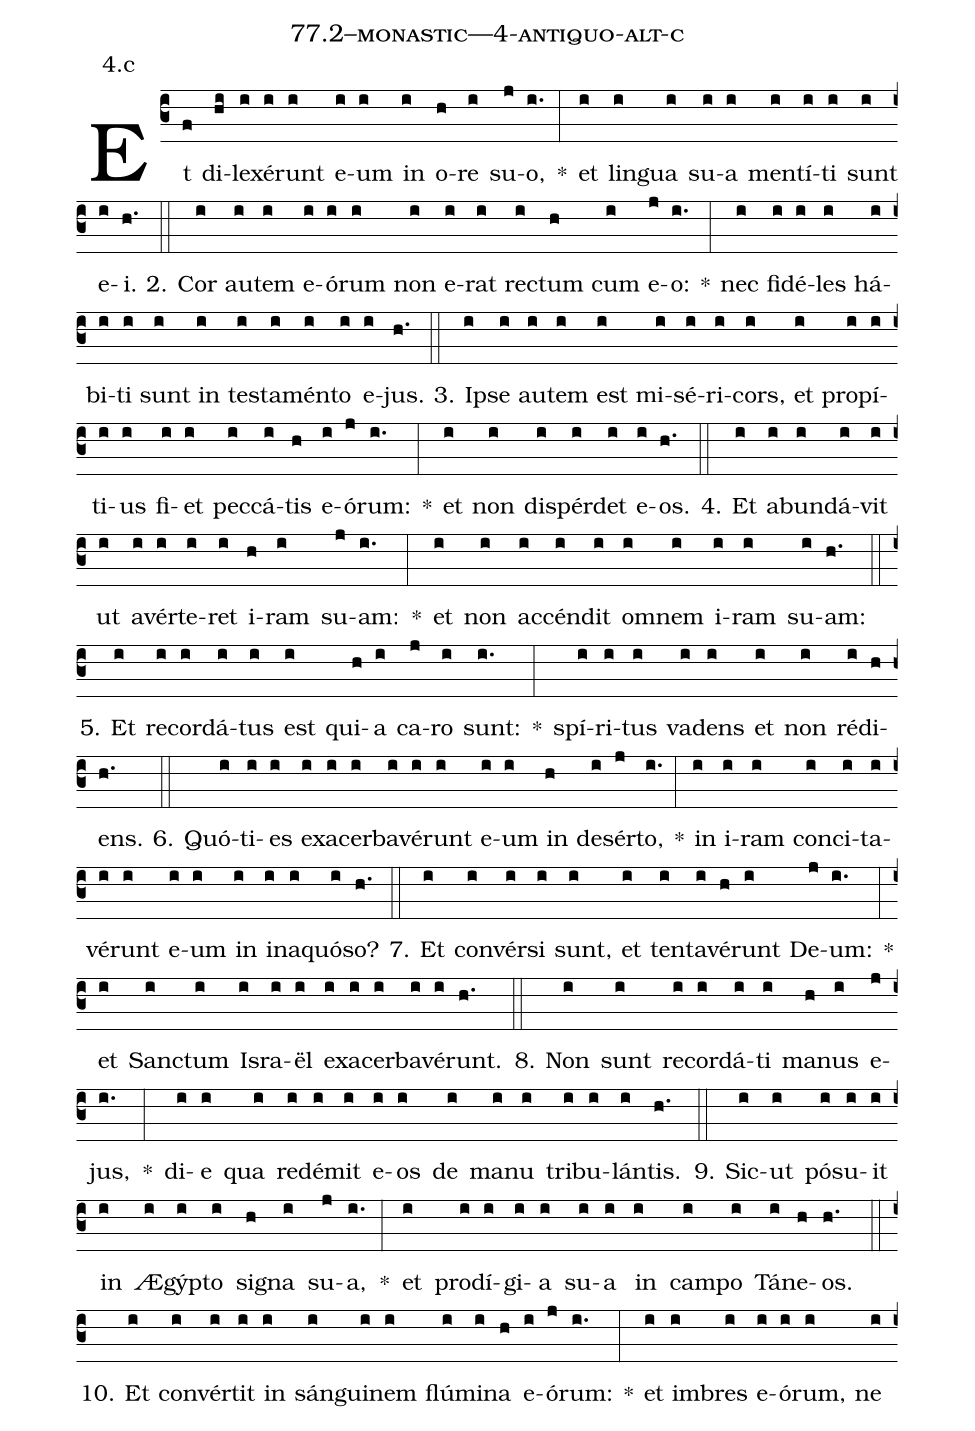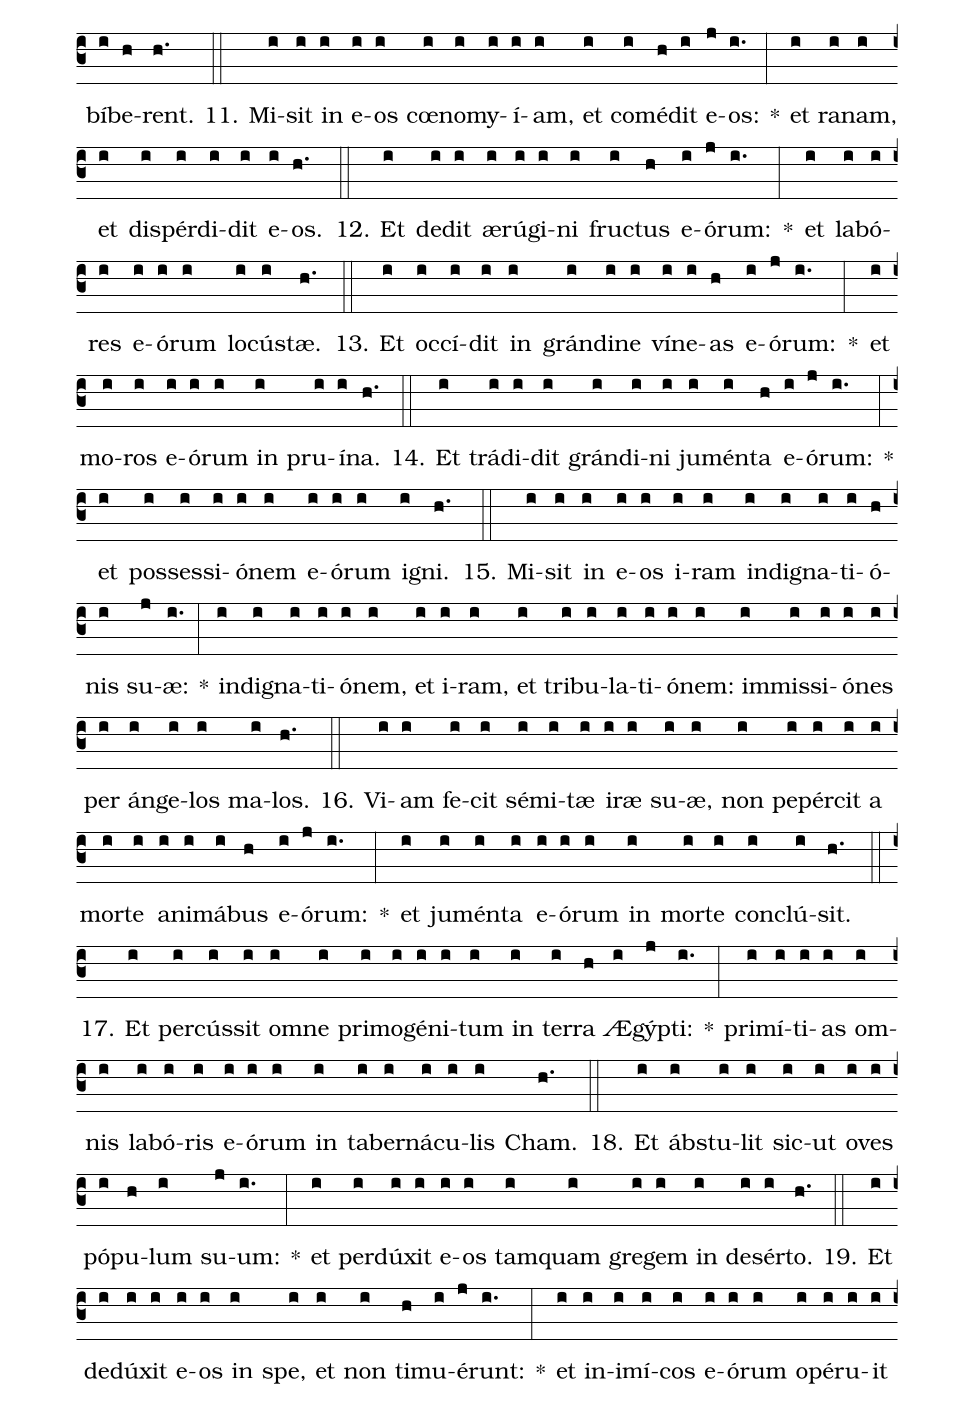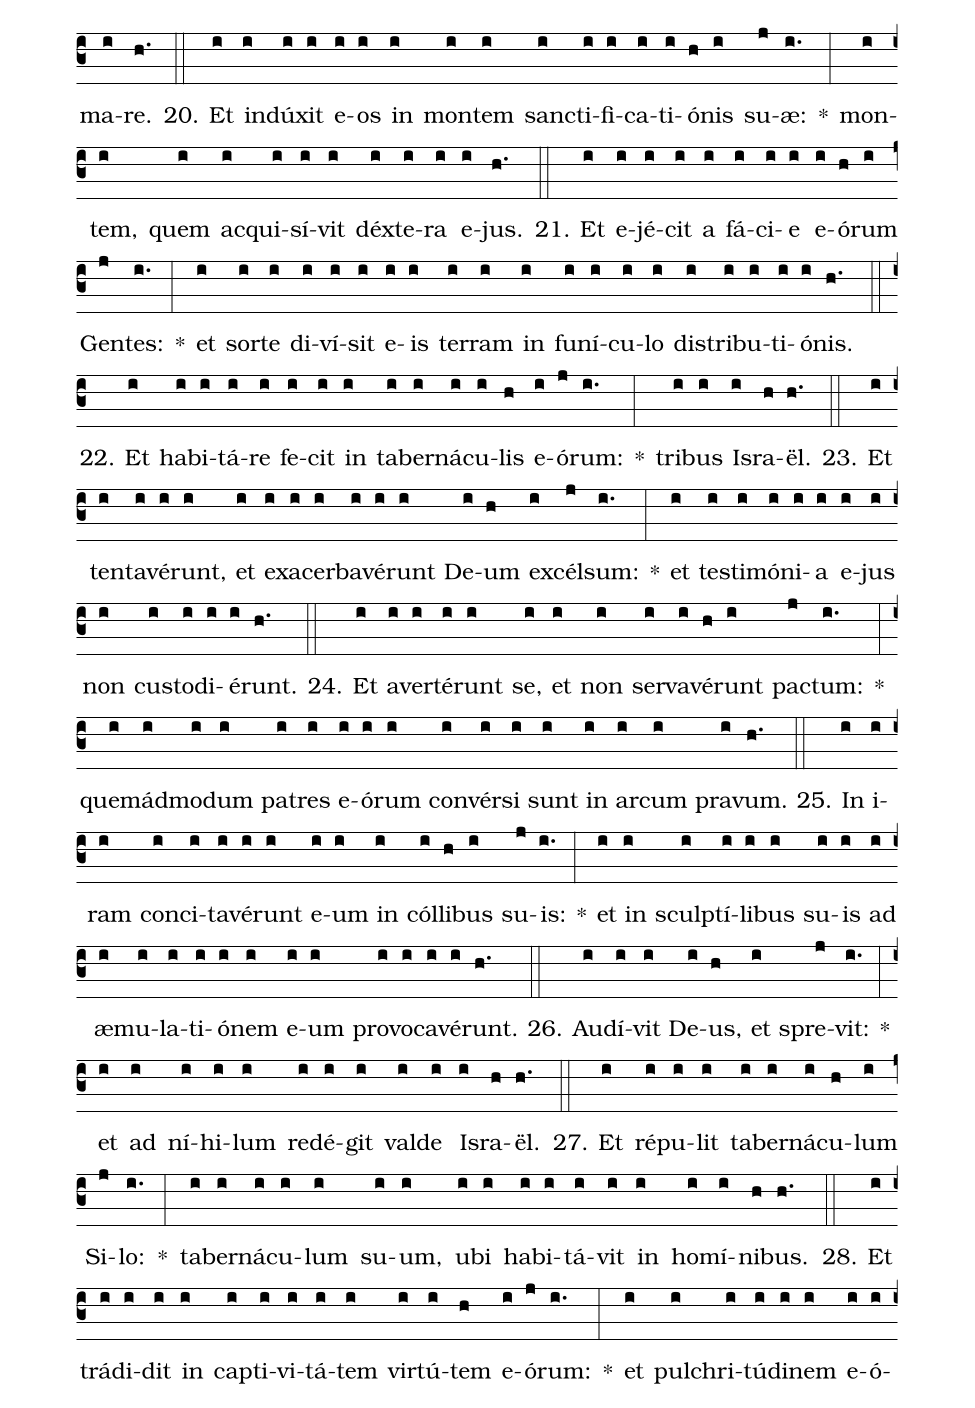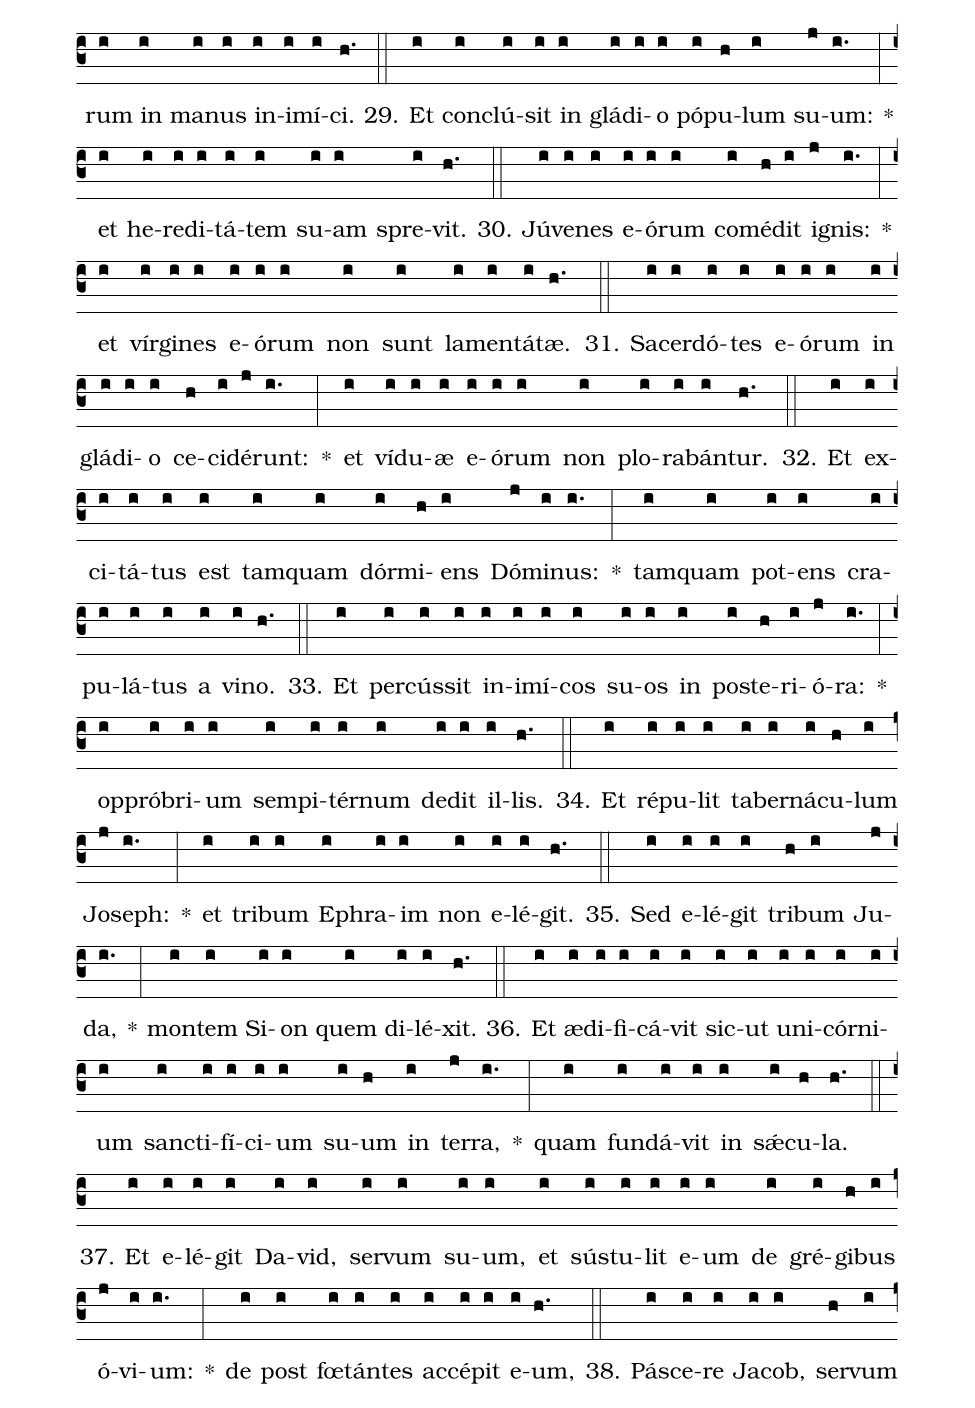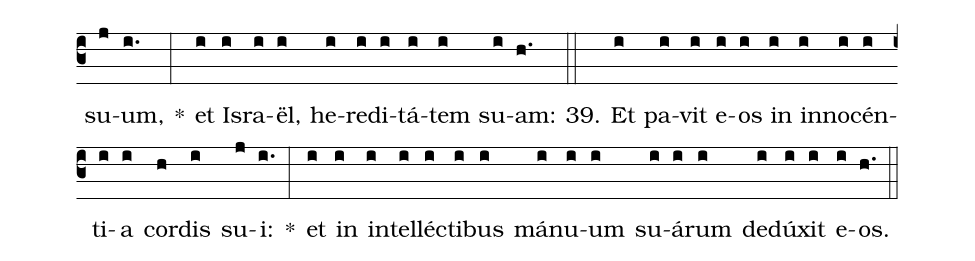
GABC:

name: 77.2--monastic---4-antiquo-alt-c;
annotation: 4.c;
%%
(c3)Et(f) di(hi)le(i)xé(i)runt(i) e(i)um(i) in(i) o(h)re(i) su(j)o,(i.) *(:) et(i) lin(i)gua(i) su(i)a(i) men(i)tí(i)ti(i) sunt(i) e(i)i.(h.) (::)
2. Cor(i) au(i)tem(i) e(i)ó(i)rum(i) non(i) e(i)rat(i) rec(i)tum(h) cum(i) e(j)o:(i.) *(:) nec(i) fi(i)dé(i)les(i) há(i)bi(i)ti(i) sunt(i) in(i) tes(i)ta(i)mén(i)to(i) e(i)jus.(h.) (::)
3. Ip(i)se(i) au(i)tem(i) est(i) mi(i)sé(i)ri(i)cors,(i) et(i) pro(i)pí(i)ti(i)us(i) fi(i)et(i) pec(i)cá(i)tis(h) e(i)ó(j)rum:(i.) *(:) et(i) non(i) dis(i)pér(i)det(i) e(i)os.(h.) (::)
4. Et(i) ab(i)un(i)dá(i)vit(i) ut(i) a(i)vér(i)te(i)ret(i) i(h)ram(i) su(j)am:(i.) *(:) et(i) non(i) ac(i)cén(i)dit(i) om(i)nem(i) i(i)ram(i) su(i)am:(h.) (::)
5. Et(i) re(i)cor(i)dá(i)tus(i) est(i) qui(h)a(i) ca(j)ro(i) sunt:(i.) *(:) spí(i)ri(i)tus(i) va(i)dens(i) et(i) non(i) réd(i)i(h)ens.(h.) (::)
6. Quó(i)ti(i)es(i) ex(i)a(i)cer(i)ba(i)vé(i)runt(i) e(i)um(i) in(h) de(i)sér(j)to,(i.) *(:) in(i) i(i)ram(i) con(i)ci(i)ta(i)vé(i)runt(i) e(i)um(i) in(i) in(i)a(i)quó(i)so?(h.) (::)
7. Et(i) con(i)vér(i)si(i) sunt,(i) et(i) ten(i)ta(i)vé(h)runt(i) De(j)um:(i.) *(:) et(i) Sanc(i)tum(i) Is(i)ra(i)ël(i) ex(i)a(i)cer(i)ba(i)vé(i)runt.(h.) (::)
8. Non(i) sunt(i) re(i)cor(i)dá(i)ti(i) ma(h)nus(i) e(j)jus,(i.) *(:) di(i)e(i) qua(i) red(i)é(i)mit(i) e(i)os(i) de(i) ma(i)nu(i) tri(i)bu(i)lán(i)tis.(h.) (::)
9. Sic(i)ut(i) pó(i)su(i)it(i) in(i) Æ(i)gýp(i)to(i) si(h)gna(i) su(j)a,(i.) *(:) et(i) prod(i)í(i)gi(i)a(i) su(i)a(i) in(i) cam(i)po(i) Tá(i)ne(h)os.(h.) (::)
10. Et(i) con(i)vér(i)tit(i) in(i) sán(i)gui(i)nem(i) flú(i)mi(i)na(h) e(i)ó(j)rum:(i.) *(:) et(i) im(i)bres(i) e(i)ó(i)rum,(i) ne(i) bí(i)be(h)rent.(h.) (::)
11. Mi(i)sit(i) in(i) e(i)os(i) cœ(i)no(i)my(i)í(i)am,(i) et(i) com(i)é(h)dit(i) e(j)os:(i.) *(:) et(i) ra(i)nam,(i) et(i) dis(i)pér(i)di(i)dit(i) e(i)os.(h.) (::)
12. Et(i) de(i)dit(i) æ(i)rú(i)gi(i)ni(i) fruc(i)tus(h) e(i)ó(j)rum:(i.) *(:) et(i) la(i)bó(i)res(i) e(i)ó(i)rum(i) lo(i)cús(i)tæ.(h.) (::)
13. Et(i) oc(i)cí(i)dit(i) in(i) grán(i)di(i)ne(i) ví(i)ne(i)as(h) e(i)ó(j)rum:(i.) *(:) et(i) mo(i)ros(i) e(i)ó(i)rum(i) in(i) pru(i)í(i)na.(h.) (::)
14. Et(i) trá(i)di(i)dit(i) grán(i)di(i)ni(i) ju(i)mén(i)ta(h) e(i)ó(j)rum:(i.) *(:) et(i) pos(i)ses(i)si(i)ó(i)nem(i) e(i)ó(i)rum(i) i(i)gni.(h.) (::)
15. Mi(i)sit(i) in(i) e(i)os(i) i(i)ram(i) in(i)di(i)gna(i)ti(i)ó(h)nis(i) su(j)æ:(i.) *(:) in(i)di(i)gna(i)ti(i)ó(i)nem,(i) et(i) i(i)ram,(i) et(i) tri(i)bu(i)la(i)ti(i)ó(i)nem:(i) im(i)mis(i)si(i)ó(i)nes(i) per(i) án(i)ge(i)los(i) ma(i)los.(h.) (::)
16. Vi(i)am(i) fe(i)cit(i) sé(i)mi(i)tæ(i) i(i)ræ(i) su(i)æ,(i) non(i) pe(i)pér(i)cit(i) a(i) mor(i)te(i) a(i)ni(i)má(i)bus(h) e(i)ó(j)rum:(i.) *(:) et(i) ju(i)mén(i)ta(i) e(i)ó(i)rum(i) in(i) mor(i)te(i) con(i)clú(i)sit.(h.) (::)
17. Et(i) per(i)cús(i)sit(i) om(i)ne(i) pri(i)mo(i)gé(i)ni(i)tum(i) in(i) ter(i)ra(h) Æ(i)gýp(j)ti:(i.) *(:) pri(i)mí(i)ti(i)as(i) om(i)nis(i) la(i)bó(i)ris(i) e(i)ó(i)rum(i) in(i) ta(i)ber(i)ná(i)cu(i)lis(i) Cham.(h.) (::)
18. Et(i) ábs(i)tu(i)lit(i) sic(i)ut(i) o(i)ves(i) pó(i)pu(h)lum(i) su(j)um:(i.) *(:) et(i) per(i)dú(i)xit(i) e(i)os(i) tam(i)quam(i) gre(i)gem(i) in(i) de(i)sér(i)to.(h.) (::)
19. Et(i) de(i)dú(i)xit(i) e(i)os(i) in(i) spe,(i) et(i) non(i) ti(h)mu(i)é(j)runt:(i.) *(:) et(i) in(i)i(i)mí(i)cos(i) e(i)ó(i)rum(i) o(i)pé(i)ru(i)it(i) ma(i)re.(h.) (::)
20. Et(i) in(i)dú(i)xit(i) e(i)os(i) in(i) mon(i)tem(i) sanc(i)ti(i)fi(i)ca(i)ti(i)ó(h)nis(i) su(j)æ:(i.) *(:) mon(i)tem,(i) quem(i) ac(i)qui(i)sí(i)vit(i) déx(i)te(i)ra(i) e(i)jus.(h.) (::)
21. Et(i) e(i)jé(i)cit(i) a(i) fá(i)ci(i)e(i) e(i)ó(h)rum(i) Gen(j)tes:(i.) *(:) et(i) sor(i)te(i) di(i)ví(i)sit(i) e(i)is(i) ter(i)ram(i) in(i) fu(i)ní(i)cu(i)lo(i) dis(i)tri(i)bu(i)ti(i)ó(i)nis.(h.) (::)
22. Et(i) ha(i)bi(i)tá(i)re(i) fe(i)cit(i) in(i) ta(i)ber(i)ná(i)cu(i)lis(h) e(i)ó(j)rum:(i.) *(:) tri(i)bus(i) Is(i)ra(h)ël.(h.) (::)
23. Et(i) ten(i)ta(i)vé(i)runt,(i) et(i) ex(i)a(i)cer(i)ba(i)vé(i)runt(i) De(i)um(h) ex(i)cél(j)sum:(i.) *(:) et(i) tes(i)ti(i)mó(i)ni(i)a(i) e(i)jus(i) non(i) cus(i)to(i)di(i)é(i)runt.(h.) (::)
24. Et(i) a(i)ver(i)té(i)runt(i) se,(i) et(i) non(i) ser(i)va(i)vé(h)runt(i) pac(j)tum:(i.) *(:) quem(i)ád(i)mo(i)dum(i) pa(i)tres(i) e(i)ó(i)rum(i) con(i)vér(i)si(i) sunt(i) in(i) ar(i)cum(i) pra(i)vum.(h.) (::)
25. In(i) i(i)ram(i) con(i)ci(i)ta(i)vé(i)runt(i) e(i)um(i) in(i) cól(i)li(h)bus(i) su(j)is:(i.) *(:) et(i) in(i) sculp(i)tí(i)li(i)bus(i) su(i)is(i) ad(i) æ(i)mu(i)la(i)ti(i)ó(i)nem(i) e(i)um(i) pro(i)vo(i)ca(i)vé(i)runt.(h.) (::)
26. Au(i)dí(i)vit(i) De(i)us,(h) et(i) spre(j)vit:(i.) *(:) et(i) ad(i) ní(i)hi(i)lum(i) red(i)é(i)git(i) val(i)de(i) Is(i)ra(h)ël.(h.) (::)
27. Et(i) ré(i)pu(i)lit(i) ta(i)ber(i)ná(i)cu(h)lum(i) Si(j)lo:(i.) *(:) ta(i)ber(i)ná(i)cu(i)lum(i) su(i)um,(i) u(i)bi(i) ha(i)bi(i)tá(i)vit(i) in(i) ho(i)mí(i)ni(h)bus.(h.) (::)
28. Et(i) trá(i)di(i)dit(i) in(i) cap(i)ti(i)vi(i)tá(i)tem(i) vir(i)tú(i)tem(h) e(i)ó(j)rum:(i.) *(:) et(i) pul(i)chri(i)tú(i)di(i)nem(i) e(i)ó(i)rum(i) in(i) ma(i)nus(i) in(i)i(i)mí(i)ci.(h.) (::)
29. Et(i) con(i)clú(i)sit(i) in(i) glá(i)di(i)o(i) pó(i)pu(h)lum(i) su(j)um:(i.) *(:) et(i) he(i)re(i)di(i)tá(i)tem(i) su(i)am(i) spre(i)vit.(h.) (::)
30. Jú(i)ve(i)nes(i) e(i)ó(i)rum(i) com(i)é(h)dit(i) i(j)gnis:(i.) *(:) et(i) vír(i)gi(i)nes(i) e(i)ó(i)rum(i) non(i) sunt(i) la(i)men(i)tá(i)tæ.(h.) (::)
31. Sa(i)cer(i)dó(i)tes(i) e(i)ó(i)rum(i) in(i) glá(i)di(i)o(i) ce(h)ci(i)dé(j)runt:(i.) *(:) et(i) ví(i)du(i)æ(i) e(i)ó(i)rum(i) non(i) plo(i)ra(i)bán(i)tur.(h.) (::)
32. Et(i) ex(i)ci(i)tá(i)tus(i) est(i) tam(i)quam(i) dór(i)mi(h)ens(i) Dó(j)mi(i)nus:(i.) *(:) tam(i)quam(i) pot(i)ens(i) cra(i)pu(i)lá(i)tus(i) a(i) vi(i)no.(h.) (::)
33. Et(i) per(i)cús(i)sit(i) in(i)i(i)mí(i)cos(i) su(i)os(i) in(i) post(i)e(h)ri(i)ó(j)ra:(i.) *(:) op(i)pró(i)bri(i)um(i) sem(i)pi(i)tér(i)num(i) de(i)dit(i) il(i)lis.(h.) (::)
34. Et(i) ré(i)pu(i)lit(i) ta(i)ber(i)ná(i)cu(h)lum(i) Jo(j)seph:(i.) *(:) et(i) tri(i)bum(i) E(i)phra(i)im(i) non(i) e(i)lé(i)git.(h.) (::)
35. Sed(i) e(i)lé(i)git(i) tri(h)bum(i) Ju(j)da,(i.) *(:) mon(i)tem(i) Si(i)on(i) quem(i) di(i)lé(i)xit.(h.) (::)
36. Et(i) æ(i)di(i)fi(i)cá(i)vit(i) sic(i)ut(i) u(i)ni(i)cór(i)ni(i)um(i) sanc(i)ti(i)fí(i)ci(i)um(i) su(i)um(h) in(i) ter(j)ra,(i.) *(:) quam(i) fun(i)dá(i)vit(i) in(i) sǽ(i)cu(h)la.(h.) (::)
37. Et(i) e(i)lé(i)git(i) Da(i)vid,(i) ser(i)vum(i) su(i)um,(i) et(i) sús(i)tu(i)lit(i) e(i)um(i) de(i) gré(i)gi(h)bus(i) ó(j)vi(i)um:(i.) *(:) de(i) post(i) fœ(i)tán(i)tes(i) ac(i)cé(i)pit(i) e(i)um,(h.) (::)
38. Pá(i)sce(i)re(i) Ja(i)cob,(i) ser(h)vum(i) su(j)um,(i.) *(:) et(i) Is(i)ra(i)ël,(i) he(i)re(i)di(i)tá(i)tem(i) su(i)am:(h.) (::)
39. Et(i) pa(i)vit(i) e(i)os(i) in(i) in(i)no(i)cén(i)ti(i)a(i) cor(h)dis(i) su(j)i:(i.) *(:) et(i) in(i) in(i)tel(i)léc(i)ti(i)bus(i) má(i)nu(i)um(i) su(i)á(i)rum(i) de(i)dú(i)xit(i) e(i)os.(h.) (::)
